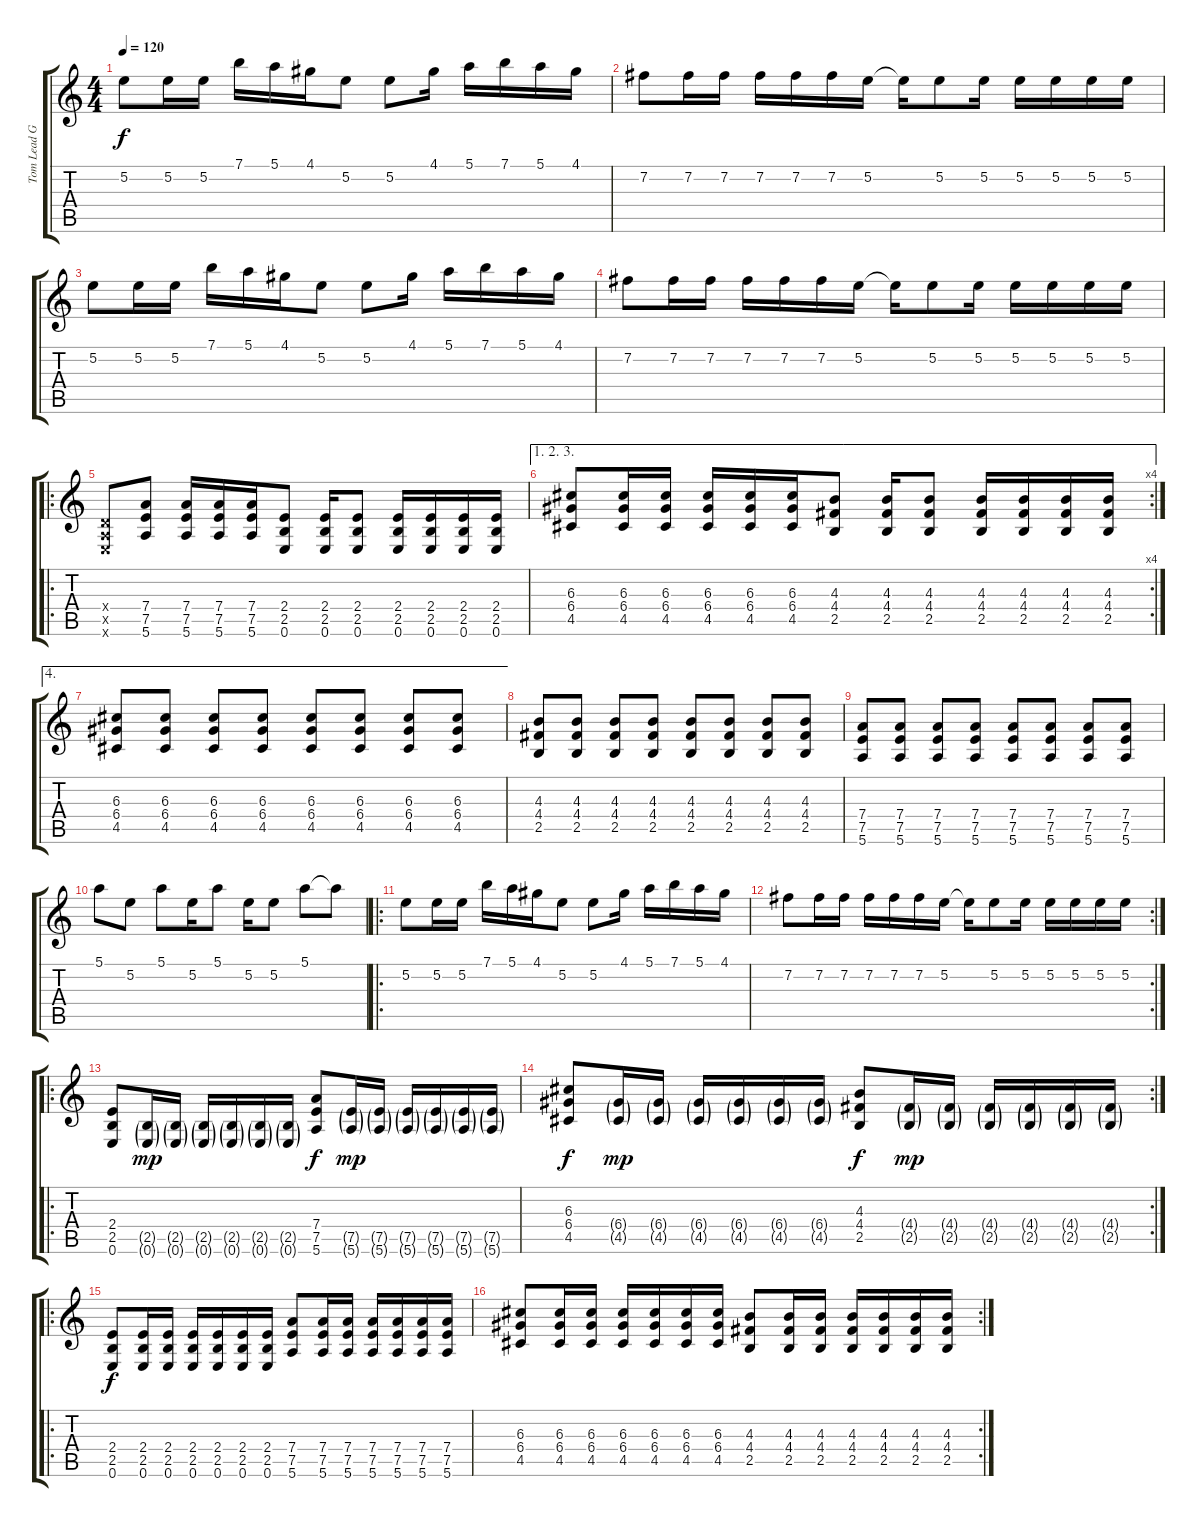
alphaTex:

\track ("Tom Lead Guitar" "Tom Lead G") {instrument distortionguitar}
\staff {score tabs}
\tuning (E4 B3 G3 D3 A2 E2) {hide}
\ts (4 4)
\tempo 120
\clef g2
\ks c
5.2.8{dy f instrument distortionguitar} 5.2.16 5.2.16 7.1.16 5.1.16 4.1.16 5.2.8 5.2.8 4.1.16 5.1.16 7.1.16 5.1.16 4.1.16 |
7.2.8 7.2.16 7.2.16 7.2.16 7.2.16 7.2.16 5.2.16 5.2{t}.16 5.2.8 5.2.16 5.2.16 5.2.16 5.2.16 5.2.16 |
5.2.8 5.2.16 5.2.16 7.1.16 5.1.16 4.1.16 5.2.8 5.2.8 4.1.16 5.1.16 7.1.16 5.1.16 4.1.16 |
7.2.8 7.2.16 7.2.16 7.2.16 7.2.16 7.2.16 5.2.16 5.2{t}.16 5.2.8 5.2.16 5.2.16 5.2.16 5.2.16 5.2.16 |
\ro
(0.4{x} 0.5{x} 0.6{x}).8 (7.4 7.5 5.6).8 (7.4 7.5 5.6).16 (7.4 7.5 5.6).16 (7.4 7.5 5.6).16 (2.4 2.5 0.6).8 (2.4 2.5 0.6).16 (2.4 2.5 0.6).8 (2.4 2.5 0.6).16 (2.4 2.5 0.6).16 (2.4 2.5 0.6).16 (2.4 2.5 0.6).16 |
\ae (1 2 3)
\rc 4
(6.3 6.4 4.5).8 (6.3 6.4 4.5).16 (6.3 6.4 4.5).16 (6.3 6.4 4.5).16 (6.3 6.4 4.5).16 (6.3 6.4 4.5).16 (4.3 4.4 2.5).8 (4.3 4.4 2.5).16 (4.3 4.4 2.5).8 (4.3 4.4 2.5).16 (4.3 4.4 2.5).16 (4.3 4.4 2.5).16 (4.3 4.4 2.5).16 |
\ae 4
(6.3 6.4 4.5).8 (6.3 6.4 4.5).8 (6.3 6.4 4.5).8 (6.3 6.4 4.5).8 (6.3 6.4 4.5).8 (6.3 6.4 4.5).8 (6.3 6.4 4.5).8 (6.3 6.4 4.5).8 |
(4.3 4.4 2.5).8 (4.3 4.4 2.5).8 (4.3 4.4 2.5).8 (4.3 4.4 2.5).8 (4.3 4.4 2.5).8 (4.3 4.4 2.5).8 (4.3 4.4 2.5).8 (4.3 4.4 2.5).8 |
(7.4 7.5 5.6).8 (7.4 7.5 5.6).8 (7.4 7.5 5.6).8 (7.4 7.5 5.6).8 (7.4 7.5 5.6).8 (7.4 7.5 5.6).8 (7.4 7.5 5.6).8 (7.4 7.5 5.6).8 |
5.1.8 5.2.8 5.1.8 5.2.16 5.1.8 5.2.16 5.2.8 5.1.8 5.1{t}.8 |
\ro
5.2.8 5.2.16 5.2.16 7.1.16 5.1.16 4.1.16 5.2.8 5.2.8 4.1.16 5.1.16 7.1.16 5.1.16 4.1.16 |
\rc 2
7.2.8 7.2.16 7.2.16 7.2.16 7.2.16 7.2.16 5.2.16 5.2{t}.16 5.2.8 5.2.16 5.2.16 5.2.16 5.2.16 5.2.16 |
\ro
(2.4 2.5 0.6).8 (2.5{g} 0.6{g}).16{dy mp} (2.5{g} 0.6{g}).16 (2.5{g} 0.6{g}).16 (2.5{g} 0.6{g}).16 (2.5{g} 0.6{g}).16 (2.5{g} 0.6{g}).16 (7.4 7.5 5.6).8{dy f} (7.5{g} 5.6{g}).16{dy mp} (7.5{g} 5.6{g}).16 (7.5{g} 5.6{g}).16 (7.5{g} 5.6{g}).16 (7.5{g} 5.6{g}).16 (7.5{g} 5.6{g}).16 |
\rc 2
(6.3 6.4 4.5).8{dy f} (6.4{g} 4.5{g}).16{dy mp} (6.4{g} 4.5{g}).16 (6.4{g} 4.5{g}).16 (6.4{g} 4.5{g}).16 (6.4{g} 4.5{g}).16 (6.4{g} 4.5{g}).16 (4.3 4.4 2.5).8{dy f} (4.4{g} 2.5{g}).16{dy mp} (4.4{g} 2.5{g}).16 (4.4{g} 2.5{g}).16 (4.4{g} 2.5{g}).16 (4.4{g} 2.5{g}).16 (4.4{g} 2.5{g}).16 |
\ro
(2.4 2.5 0.6).8{dy f} (2.4 2.5 0.6).16 (2.4 2.5 0.6).16 (2.4 2.5 0.6).16 (2.4 2.5 0.6).16 (2.4 2.5 0.6).16 (2.4 2.5 0.6).16 (7.4 7.5 5.6).8 (7.4 7.5 5.6).16 (7.4 7.5 5.6).16 (7.4 7.5 5.6).16 (7.4 7.5 5.6).16 (7.4 7.5 5.6).16 (7.4 7.5 5.6).16 |
\rc 2
(6.3 6.4 4.5).8 (6.3 6.4 4.5).16 (6.3 6.4 4.5).16 (6.3 6.4 4.5).16 (6.3 6.4 4.5).16 (6.3 6.4 4.5).16 (6.3 6.4 4.5).16 (4.3 4.4 2.5).8 (4.3 4.4 2.5).16 (4.3 4.4 2.5).16 (4.3 4.4 2.5).16 (4.3 4.4 2.5).16 (4.3 4.4 2.5).16 (4.3 4.4 2.5).16
